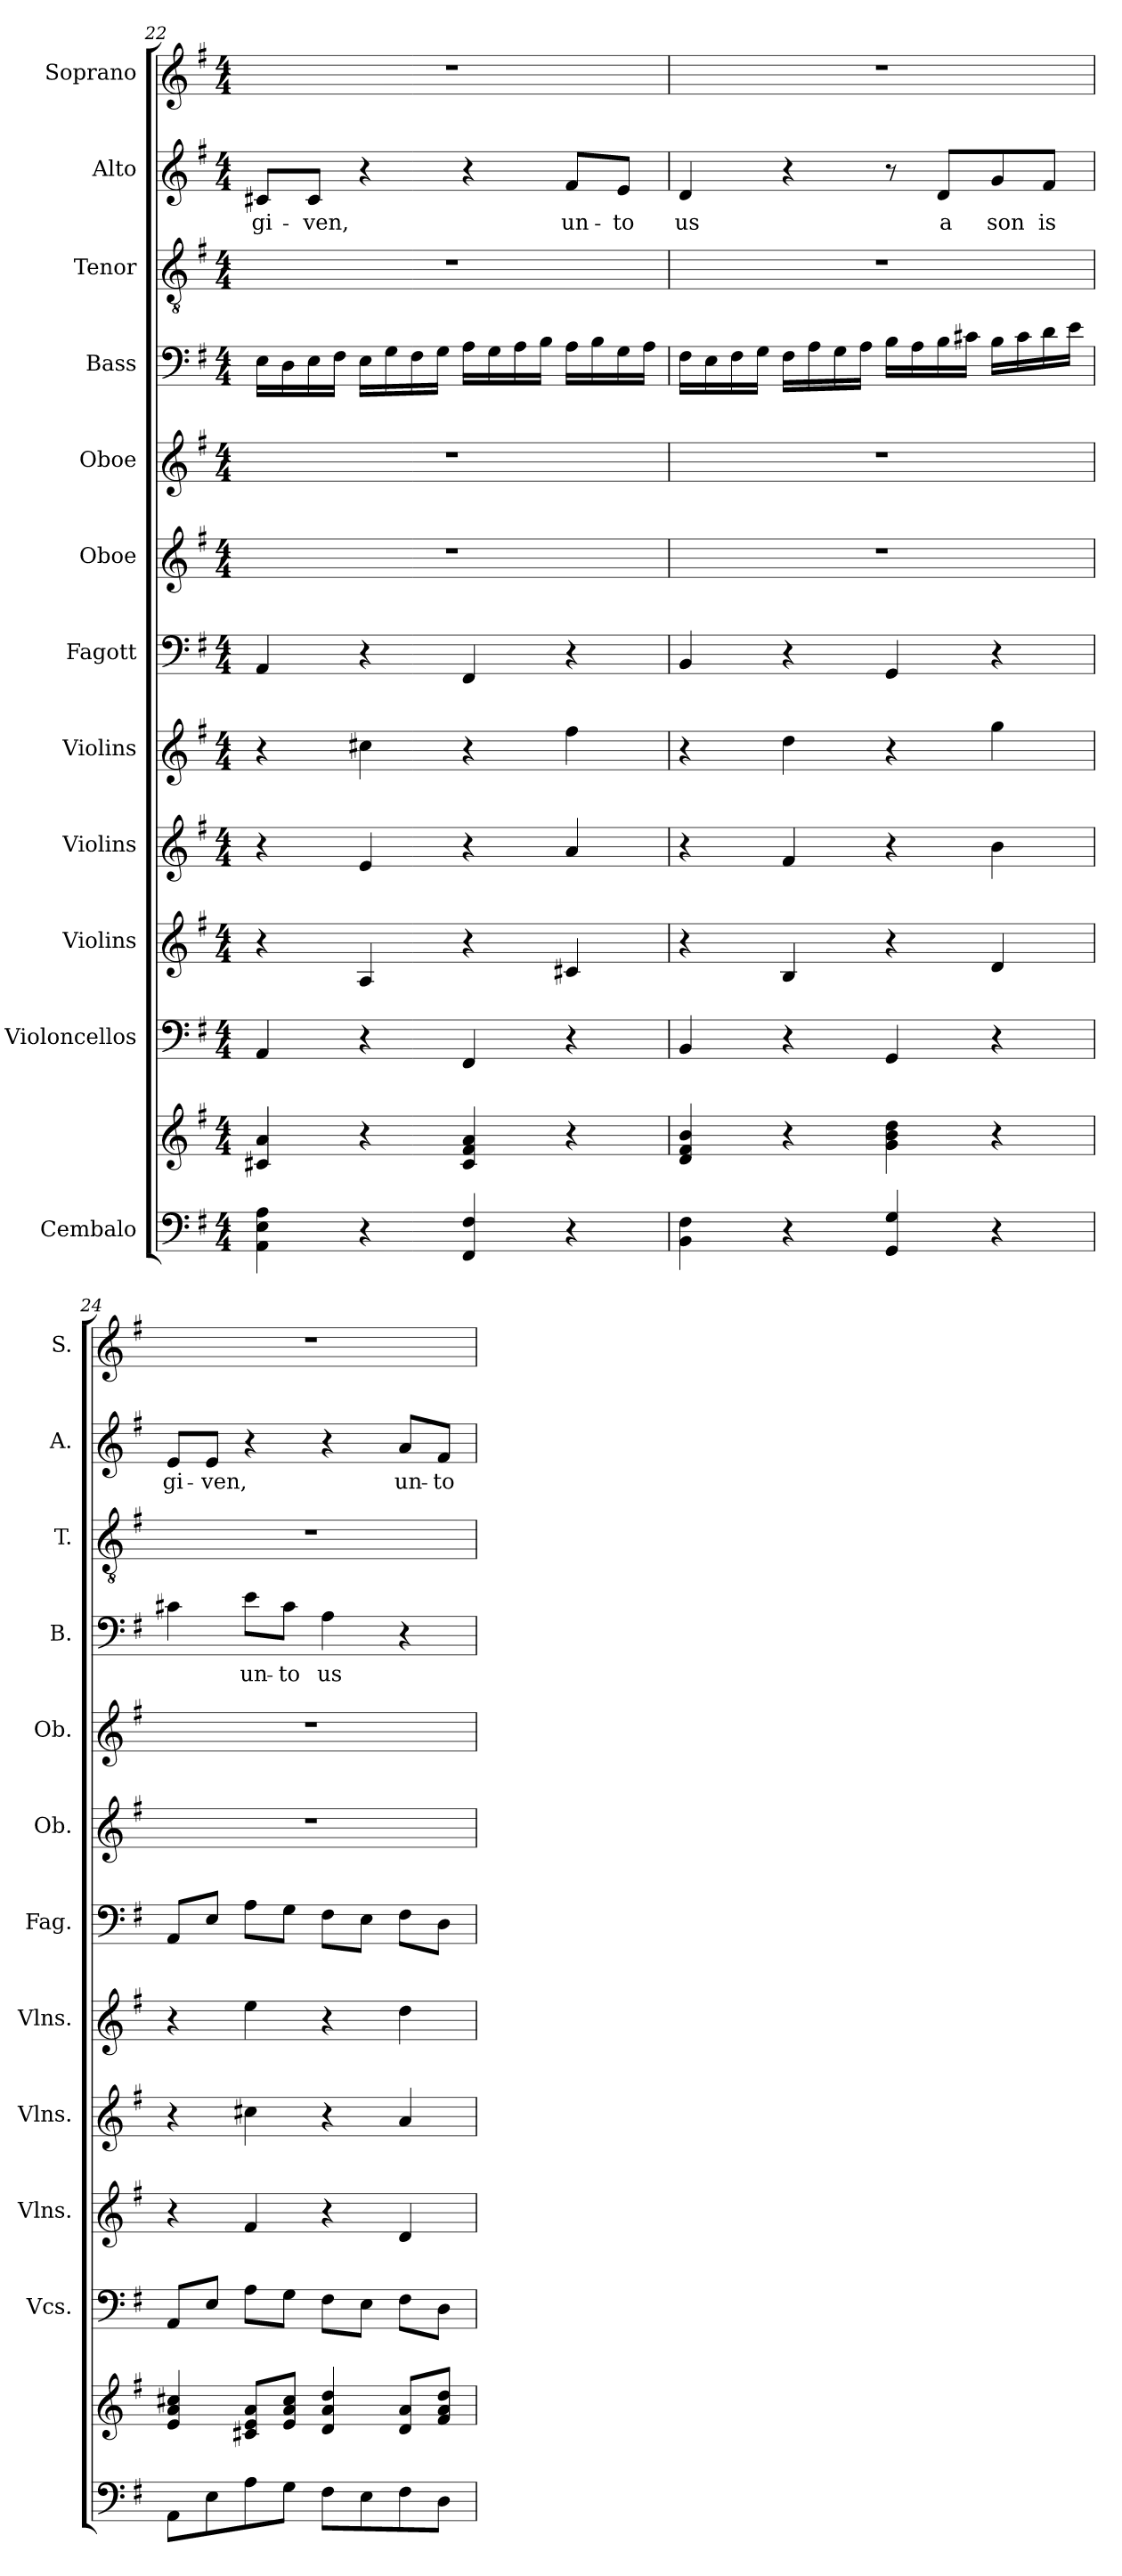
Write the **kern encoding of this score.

**kern	**kern	**kern	**kern	**kern	**kern	**kern	**kern	**kern	**kern	**text	**kern	**kern	**text	**kern
*part12	*part12	*part11	*part10	*part9	*part8	*part7	*part6	*part5	*part4	*part4	*part3	*part2	*part2	*part1
*staff13	*staff12	*staff11	*staff10	*staff9	*staff8	*staff7	*staff6	*staff5	*staff4	*staff4	*staff3	*staff2	*staff2	*staff1
*I"Cembalo	*	*I"Violoncellos	*I"Violins	*I"Violins	*I"Violins	*I"Fagott	*I"Oboe	*I"Oboe	*I"Bass	*	*I"Tenor	*I"Alto	*	*I"Soprano
*	*	*I'Vcs.	*I'Vlns.	*I'Vlns.	*I'Vlns.	*I'Fag.	*I'Ob.	*I'Ob.	*I'B.	*	*I'T.	*I'A.	*	*I'S.
!!LO:PB:g=z
*clefF4	*clefG2	*clefF4	*clefG2	*clefG2	*clefG2	*clefF4	*clefG2	*clefG2	*clefF4	*	*clefGv2	*clefG2	*	*clefG2
*k[f#]	*k[f#]	*k[f#]	*k[f#]	*k[f#]	*k[f#]	*k[f#]	*k[f#]	*k[f#]	*k[f#]	*	*k[f#]	*k[f#]	*	*k[f#]
*M4/4	*M4/4	*M4/4	*M4/4	*M4/4	*M4/4	*M4/4	*M4/4	*M4/4	*M4/4	*	*M4/4	*M4/4	*	*M4/4
=22	=22	=22	=22	=22	=22	=22	=22	=22	=22	=22	=22	=22	=22	=22
!	!	!	!	!	!	!	!	!	!	!	!	!	!LO:LY:b	!
4AA\ 4E\ 4A\	4c#X/ 4a/	4AA/	4r	4r	4r	4AA/	1r	1r	16E\LL	.	1r	8c#X/L	gi-	1r
.	.	.	.	.	.	.	.	.	16D\	.	.	.	.	.
!	!	!	!	!	!	!	!	!	!	!	!	!	!LO:LY:b	!
.	.	.	.	.	.	.	.	.	16E\	.	.	8c#/J	-ven,	.
.	.	.	.	.	.	.	.	.	16F#\JJ	.	.	.	.	.
4r	4r	4r	4A/	4e/	4cc#X\	4r	.	.	16E\LL	.	.	4r	.	.
.	.	.	.	.	.	.	.	.	16G\	.	.	.	.	.
.	.	.	.	.	.	.	.	.	16F#\	.	.	.	.	.
.	.	.	.	.	.	.	.	.	16G\JJ	.	.	.	.	.
4FF#/ 4F#/	4c#/ 4f#/ 4a/	4FF#/	4r	4r	4r	4FF#/	.	.	16A\LL	.	.	4r	.	.
.	.	.	.	.	.	.	.	.	16G\	.	.	.	.	.
.	.	.	.	.	.	.	.	.	16A\	.	.	.	.	.
.	.	.	.	.	.	.	.	.	16B\JJ	.	.	.	.	.
!	!	!	!	!	!	!	!	!	!	!	!	!	!LO:LY:b	!
4r	4r	4r	4c#X/	4a/	4ff#\	4r	.	.	16A\LL	.	.	8f#/L	un-	.
.	.	.	.	.	.	.	.	.	16B\	.	.	.	.	.
!	!	!	!	!	!	!	!	!	!	!	!	!	!LO:LY:b	!
.	.	.	.	.	.	.	.	.	16G\	.	.	8e/J	-to	.
.	.	.	.	.	.	.	.	.	16A\JJ	.	.	.	.	.
=23	=23	=23	=23	=23	=23	=23	=23	=23	=23	=23	=23	=23	=23	=23
!	!	!	!	!	!	!	!	!	!	!	!	!	!LO:LY:b	!
4BB\ 4F#\	4d/ 4f#/ 4b/	4BB/	4r	4r	4r	4BB/	1r	1r	16F#\LL	.	1r	4d/	us	1r
.	.	.	.	.	.	.	.	.	16E\	.	.	.	.	.
.	.	.	.	.	.	.	.	.	16F#\	.	.	.	.	.
.	.	.	.	.	.	.	.	.	16G\JJ	.	.	.	.	.
4r	4r	4r	4B/	4f#/	4dd\	4r	.	.	16F#\LL	.	.	4r	.	.
.	.	.	.	.	.	.	.	.	16A\	.	.	.	.	.
.	.	.	.	.	.	.	.	.	16G\	.	.	.	.	.
.	.	.	.	.	.	.	.	.	16A\JJ	.	.	.	.	.
4GG/ 4G/	4g\ 4b\ 4dd\	4GG/	4r	4r	4r	4GG/	.	.	16B\LL	.	.	8r	.	.
.	.	.	.	.	.	.	.	.	16A\	.	.	.	.	.
!	!	!	!	!	!	!	!	!	!	!	!	!	!LO:LY:b	!
.	.	.	.	.	.	.	.	.	16B\	.	.	8d/L	a	.
.	.	.	.	.	.	.	.	.	16c#X\JJ	.	.	.	.	.
!	!	!	!	!	!	!	!	!	!	!	!	!	!LO:LY:b	!
4r	4r	4r	4d/	4b\	4gg\	4r	.	.	16B\LL	.	.	8g/	son	.
.	.	.	.	.	.	.	.	.	16c#\	.	.	.	.	.
!	!	!	!	!	!	!	!	!	!	!	!	!	!LO:LY:b	!
.	.	.	.	.	.	.	.	.	16d\	.	.	8f#/J	is	.
.	.	.	.	.	.	.	.	.	16e\JJ	.	.	.	.	.
!!LO:LB:g=z
=24	=24	=24	=24	=24	=24	=24	=24	=24	=24	=24	=24	=24	=24	=24
!	!	!	!	!	!	!	!	!	!	!	!	!	!LO:LY:b	!
8AA\L	4e/ 4a/ 4cc#X/	8AA/L	4r	4r	4r	8AA/L	1r	1r	4c#X\	.	1r	8e/L	gi-	1r
!	!	!	!	!	!	!	!	!	!	!	!	!	!LO:LY:b	!
8E\	.	8E/J	.	.	.	8E/J	.	.	.	.	.	8e/J	-ven,	.
!	!	!	!	!	!	!	!	!	!	!LO:LY:b	!	!	!	!
8A\	8c#X/ 8e/ 8a/L	8A\L	4f#/	4cc#X\	4ee\	8A\L	.	.	8e\L	un-	.	4r	.	.
!	!	!	!	!	!	!	!	!	!	!LO:LY:b	!	!	!	!
8G\J	8e/ 8a/ 8cc#/J	8G\J	.	.	.	8G\J	.	.	8c#\J	-to	.	.	.	.
!	!	!	!	!	!	!	!	!	!	!LO:LY:b	!	!	!	!
8F#\L	4d/ 4a/ 4dd/	8F#\L	4r	4r	4r	8F#\L	.	.	4A\	us	.	4r	.	.
8E\	.	8E\J	.	.	.	8E\J	.	.	.	.	.	.	.	.
!	!	!	!	!	!	!	!	!	!	!	!	!	!LO:LY:b	!
8F#\	8d/ 8a/L	8F#\L	4d/	4a/	4dd\	8F#\L	.	.	4r	.	.	8a/L	un-	.
!	!	!	!	!	!	!	!	!	!	!	!	!	!LO:LY:b	!
8D\J	8f#/ 8a/ 8dd/J	8D\J	.	.	.	8D\J	.	.	.	.	.	8f#/J	-to	.
=	=	=	=	=	=	=	=	=	=	=	=	=	=	=
*-	*-	*-	*-	*-	*-	*-	*-	*-	*-	*-	*-	*-	*-	*-
